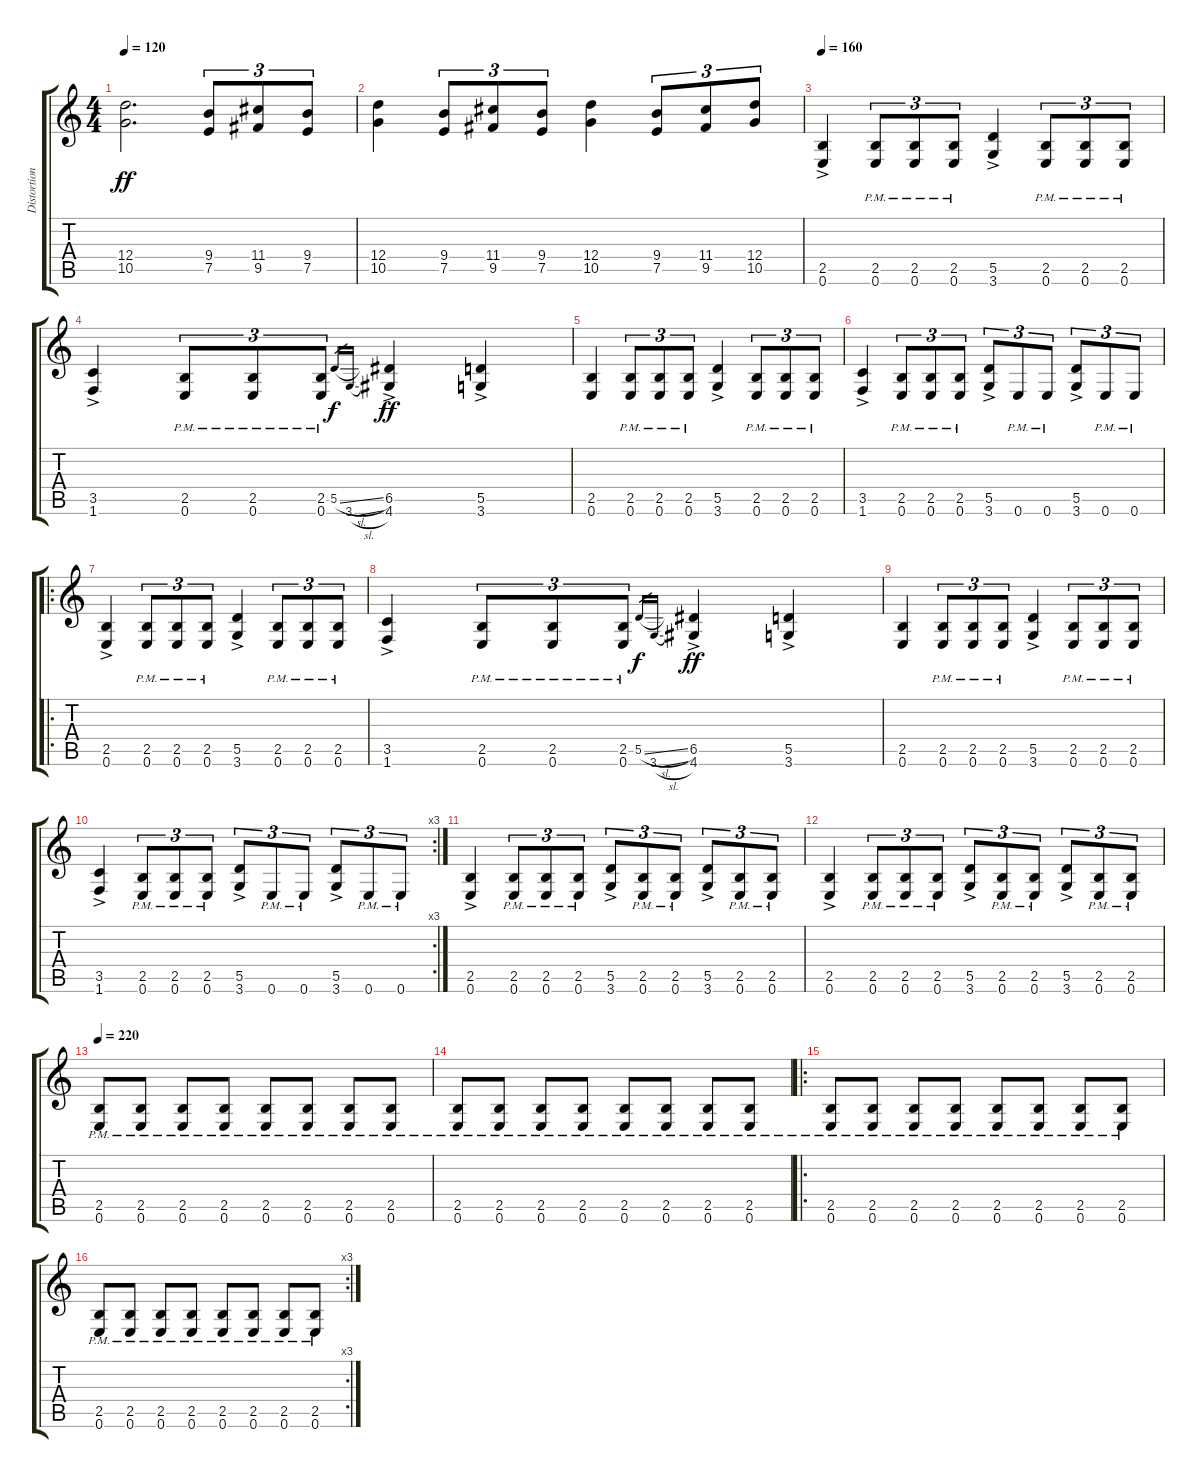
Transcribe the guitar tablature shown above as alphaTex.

\track ("Distortion Guitar 2" "Distortion") {instrument distortionguitar}
\staff {score tabs}
\tuning (E4 B3 G3 D3 A2 E2) {hide}
\ts (4 4)
\tempo 120
\clef g2
\ks c
(12.4 10.5).2{d dy ff} (9.4 7.5).8{tu (3 2)} (11.4 9.5).8{tu (3 2)} (9.4 7.5).8{tu (3 2)} |
(12.4 10.5).4 (9.4 7.5).8{tu (3 2)} (11.4 9.5).8{tu (3 2)} (9.4 7.5).8{tu (3 2)} (12.4 10.5).4 (9.4 7.5).8{tu (3 2)} (11.4 9.5).8{tu (3 2)} (12.4 10.5).8{tu (3 2)} |
\tempo 160
(2.5{ac} 0.6{ac}).4 (2.5{pm} 0.6{pm}).8{tu (3 2)} (2.5{pm} 0.6{pm}).8{tu (3 2)} (2.5{pm} 0.6{pm}).8{tu (3 2)} (5.5{ac} 3.6{ac}).4 (2.5{pm} 0.6{pm}).8{tu (3 2)} (2.5{pm} 0.6{pm}).8{tu (3 2)} (2.5{pm} 0.6{pm}).8{tu (3 2)} |
(3.5{ac} 1.6{ac}).4 (2.5{pm} 0.6{pm}).8{tu (3 2)} (2.5{pm} 0.6{pm}).8{tu (3 2)} (2.5{pm} 0.6{pm}).8{tu (3 2)} 5.5{sl}.16{gr dy f} 3.6{sl}.16{gr} (6.5{ac} 4.6{ac}).4{dy ff} (5.5{ac} 3.6{ac}).4 |
(2.5 0.6).4 (2.5{pm} 0.6{pm}).8{tu (3 2)} (2.5{pm} 0.6{pm}).8{tu (3 2)} (2.5{pm} 0.6{pm}).8{tu (3 2)} (5.5{ac} 3.6{ac}).4 (2.5{pm} 0.6{pm}).8{tu (3 2)} (2.5{pm} 0.6{pm}).8{tu (3 2)} (2.5{pm} 0.6{pm}).8{tu (3 2)} |
(3.5{ac} 1.6{ac}).4 (2.5{pm} 0.6{pm}).8{tu (3 2)} (2.5{pm} 0.6{pm}).8{tu (3 2)} (2.5{pm} 0.6{pm}).8{tu (3 2)} (5.5{ac} 3.6{ac}).8{tu (3 2)} 0.6{pm}.8{tu (3 2)} 0.6{pm}.8{tu (3 2)} (5.5{ac} 3.6{ac}).8{tu (3 2)} 0.6{pm}.8{tu (3 2)} 0.6{pm}.8{tu (3 2)} |
\ro
(2.5{ac} 0.6{ac}).4 (2.5{pm} 0.6{pm}).8{tu (3 2)} (2.5{pm} 0.6{pm}).8{tu (3 2)} (2.5{pm} 0.6{pm}).8{tu (3 2)} (5.5{ac} 3.6{ac}).4 (2.5{pm} 0.6{pm}).8{tu (3 2)} (2.5{pm} 0.6{pm}).8{tu (3 2)} (2.5{pm} 0.6{pm}).8{tu (3 2)} |
(3.5{ac} 1.6{ac}).4 (2.5{pm} 0.6{pm}).8{tu (3 2)} (2.5{pm} 0.6{pm}).8{tu (3 2)} (2.5{pm} 0.6{pm}).8{tu (3 2)} 5.5{sl}.16{gr dy f} 3.6{sl}.16{gr} (6.5{ac} 4.6{ac}).4{dy ff} (5.5{ac} 3.6{ac}).4 |
(2.5 0.6).4 (2.5{pm} 0.6{pm}).8{tu (3 2)} (2.5{pm} 0.6{pm}).8{tu (3 2)} (2.5{pm} 0.6{pm}).8{tu (3 2)} (5.5{ac} 3.6{ac}).4 (2.5{pm} 0.6{pm}).8{tu (3 2)} (2.5{pm} 0.6{pm}).8{tu (3 2)} (2.5{pm} 0.6{pm}).8{tu (3 2)} |
\rc 3
(3.5{ac} 1.6{ac}).4 (2.5{pm} 0.6{pm}).8{tu (3 2)} (2.5{pm} 0.6{pm}).8{tu (3 2)} (2.5{pm} 0.6{pm}).8{tu (3 2)} (5.5{ac} 3.6{ac}).8{tu (3 2)} 0.6{pm}.8{tu (3 2)} 0.6{pm}.8{tu (3 2)} (5.5{ac} 3.6{ac}).8{tu (3 2)} 0.6{pm}.8{tu (3 2)} 0.6{pm}.8{tu (3 2)} |
(2.5{ac} 0.6{ac}).4 (2.5{pm} 0.6{pm}).8{tu (3 2)} (2.5{pm} 0.6{pm}).8{tu (3 2)} (2.5{pm} 0.6{pm}).8{tu (3 2)} (5.5{ac} 3.6{ac}).8{tu (3 2)} (2.5{pm} 0.6{pm}).8{tu (3 2)} (2.5{pm} 0.6{pm}).8{tu (3 2)} (5.5{ac} 3.6{ac}).8{tu (3 2)} (2.5{pm} 0.6{pm}).8{tu (3 2)} (2.5{pm} 0.6{pm}).8{tu (3 2)} |
(2.5{ac} 0.6{ac}).4 (2.5{pm} 0.6{pm}).8{tu (3 2)} (2.5{pm} 0.6{pm}).8{tu (3 2)} (2.5{pm} 0.6{pm}).8{tu (3 2)} (5.5{ac} 3.6{ac}).8{tu (3 2)} (2.5{pm} 0.6{pm}).8{tu (3 2)} (2.5{pm} 0.6{pm}).8{tu (3 2)} (5.5{ac} 3.6{ac}).8{tu (3 2)} (2.5{pm} 0.6{pm}).8{tu (3 2)} (2.5{pm} 0.6{pm}).8{tu (3 2)} |
\tempo 220
(2.5{pm} 0.6{pm}).8 (2.5{pm} 0.6{pm}).8 (2.5{pm} 0.6{pm}).8 (2.5{pm} 0.6{pm}).8 (2.5{pm} 0.6{pm}).8 (2.5{pm} 0.6{pm}).8 (2.5{pm} 0.6{pm}).8 (2.5{pm} 0.6{pm}).8 |
(2.5{pm} 0.6{pm}).8 (2.5{pm} 0.6{pm}).8 (2.5{pm} 0.6{pm}).8 (2.5{pm} 0.6{pm}).8 (2.5{pm} 0.6{pm}).8 (2.5{pm} 0.6{pm}).8 (2.5{pm} 0.6{pm}).8 (2.5{pm} 0.6{pm}).8 |
\ro
(2.5{pm} 0.6{pm}).8 (2.5{pm} 0.6{pm}).8 (2.5{pm} 0.6{pm}).8 (2.5{pm} 0.6{pm}).8 (2.5{pm} 0.6{pm}).8 (2.5{pm} 0.6{pm}).8 (2.5{pm} 0.6{pm}).8 (2.5{pm} 0.6{pm}).8 |
\rc 3
(2.5{pm} 0.6{pm}).8 (2.5{pm} 0.6{pm}).8 (2.5{pm} 0.6{pm}).8 (2.5{pm} 0.6{pm}).8 (2.5{pm} 0.6{pm}).8 (2.5{pm} 0.6{pm}).8 (2.5{pm} 0.6{pm}).8 (2.5{pm} 0.6{pm}).8
